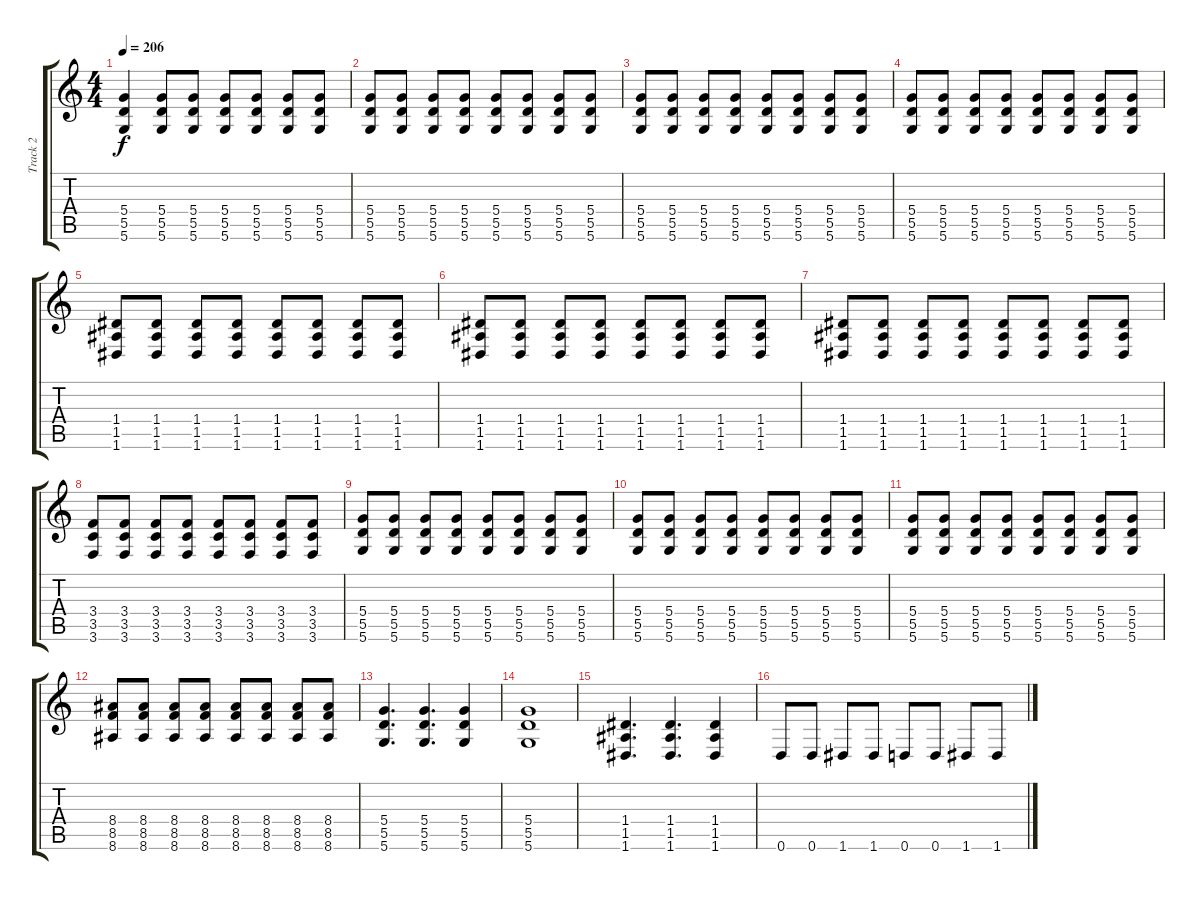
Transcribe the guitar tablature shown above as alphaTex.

\track ("Track 2" "Track 2") {instrument distortionguitar}
\staff {score tabs}
\tuning (D4 B3 G3 D3 A2 D2) {hide}
\ts (4 4)
\tempo 206
\clef g2
\ks c
(5.4 5.5 5.6).4{dy f} (5.4 5.5 5.6).8 (5.4 5.5 5.6).8 (5.4 5.5 5.6).8 (5.4 5.5 5.6).8 (5.4 5.5 5.6).8 (5.4 5.5 5.6).8 |
(5.4 5.5 5.6).8 (5.4 5.5 5.6).8 (5.4 5.5 5.6).8 (5.4 5.5 5.6).8 (5.4 5.5 5.6).8 (5.4 5.5 5.6).8 (5.4 5.5 5.6).8 (5.4 5.5 5.6).8 |
(5.4 5.5 5.6).8 (5.4 5.5 5.6).8 (5.4 5.5 5.6).8 (5.4 5.5 5.6).8 (5.4 5.5 5.6).8 (5.4 5.5 5.6).8 (5.4 5.5 5.6).8 (5.4 5.5 5.6).8 |
(5.4 5.5 5.6).8 (5.4 5.5 5.6).8 (5.4 5.5 5.6).8 (5.4 5.5 5.6).8 (5.4 5.5 5.6).8 (5.4 5.5 5.6).8 (5.4 5.5 5.6).8 (5.4 5.5 5.6).8 |
(1.4 1.5 1.6).8 (1.4 1.5 1.6).8 (1.4 1.5 1.6).8 (1.4 1.5 1.6).8 (1.4 1.5 1.6).8 (1.4 1.5 1.6).8 (1.4 1.5 1.6).8 (1.4 1.5 1.6).8 |
(1.4 1.5 1.6).8 (1.4 1.5 1.6).8 (1.4 1.5 1.6).8 (1.4 1.5 1.6).8 (1.4 1.5 1.6).8 (1.4 1.5 1.6).8 (1.4 1.5 1.6).8 (1.4 1.5 1.6).8 |
(1.4 1.5 1.6).8 (1.4 1.5 1.6).8 (1.4 1.5 1.6).8 (1.4 1.5 1.6).8 (1.4 1.5 1.6).8 (1.4 1.5 1.6).8 (1.4 1.5 1.6).8 (1.4 1.5 1.6).8 |
(3.4 3.5 3.6).8 (3.4 3.5 3.6).8 (3.4 3.5 3.6).8 (3.4 3.5 3.6).8 (3.4 3.5 3.6).8 (3.4 3.5 3.6).8 (3.4 3.5 3.6).8 (3.4 3.5 3.6).8 |
(5.4 5.5 5.6).8 (5.4 5.5 5.6).8 (5.4 5.5 5.6).8 (5.4 5.5 5.6).8 (5.4 5.5 5.6).8 (5.4 5.5 5.6).8 (5.4 5.5 5.6).8 (5.4 5.5 5.6).8 |
(5.4 5.5 5.6).8 (5.4 5.5 5.6).8 (5.4 5.5 5.6).8 (5.4 5.5 5.6).8 (5.4 5.5 5.6).8 (5.4 5.5 5.6).8 (5.4 5.5 5.6).8 (5.4 5.5 5.6).8 |
(5.4 5.5 5.6).8 (5.4 5.5 5.6).8 (5.4 5.5 5.6).8 (5.4 5.5 5.6).8 (5.4 5.5 5.6).8 (5.4 5.5 5.6).8 (5.4 5.5 5.6).8 (5.4 5.5 5.6).8 |
(8.4 8.5 8.6).8 (8.4 8.5 8.6).8 (8.4 8.5 8.6).8 (8.4 8.5 8.6).8 (8.4 8.5 8.6).8 (8.4 8.5 8.6).8 (8.4 8.5 8.6).8 (8.4 8.5 8.6).8 |
(5.4 5.5 5.6).4{d} (5.4 5.5 5.6).4{d} (5.4 5.5 5.6).4 |
(5.4 5.5 5.6).1 |
(1.4 1.5 1.6).4{d} (1.4 1.5 1.6).4{d} (1.4 1.5 1.6).4 |
0.6.8 0.6.8 1.6.8 1.6.8 0.6.8 0.6.8 1.6.8 1.6.8
